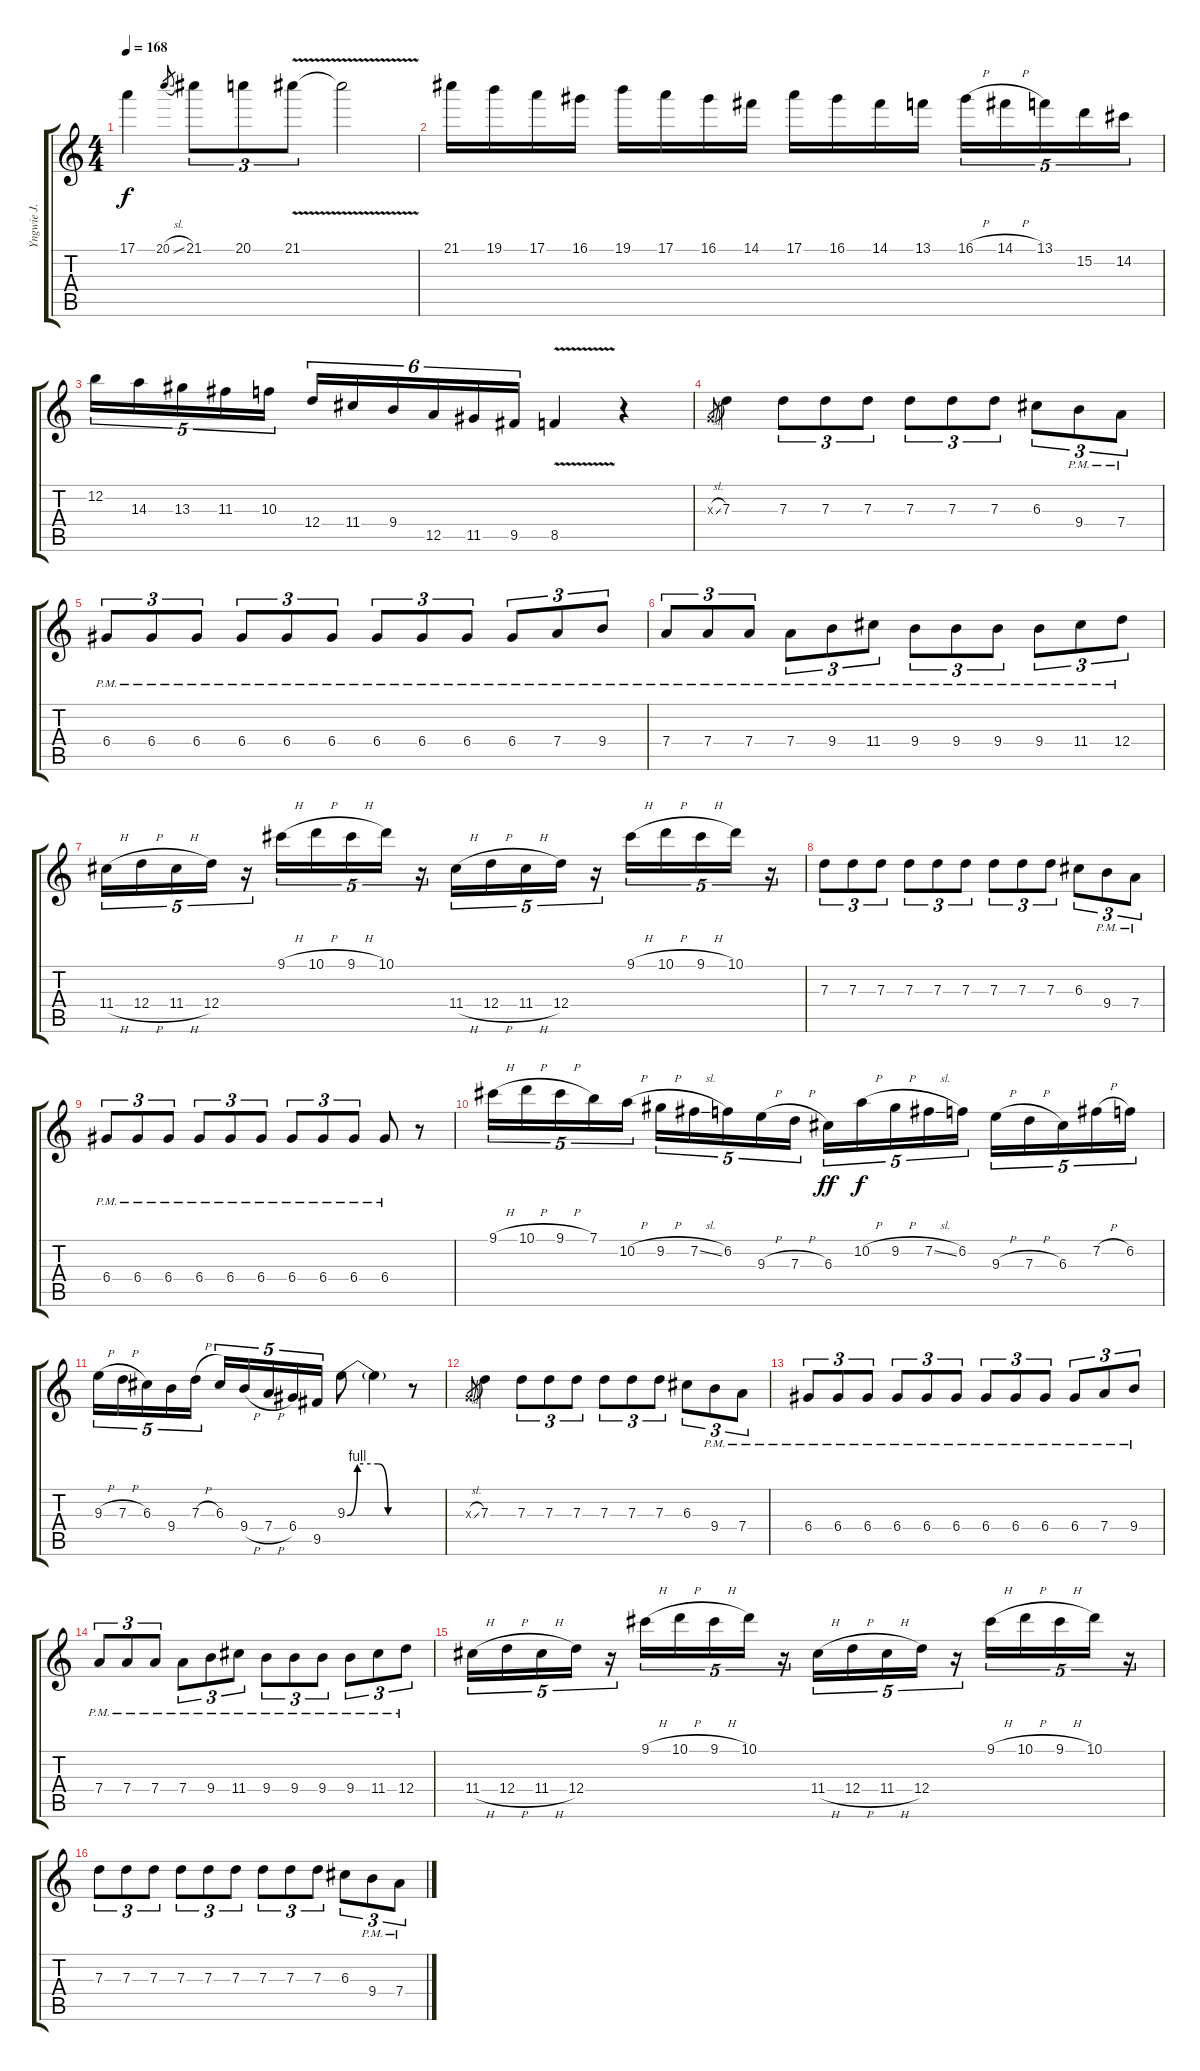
\track ("Yngwie J. Malmsteen (Lead Guitar)" "Yngwie J. ") {instrument overdrivenguitar}
\staff {score tabs}
\tuning (E4 B3 G3 D3 A2 E2) {hide}
\ts (4 4)
\tempo 168
\clef g2
\ks c
17.1{t}.4{dy f} 20.1{sl}.8{gr} 21.1.8{tu (3 2)} 20.1.8{tu (3 2)} 21.1{v}.8{tu (3 2)} 21.1{t}.2 |
21.1.16 19.1.16 17.1.16 16.1.16 19.1.16 17.1.16 16.1.16 14.1.16 17.1.16 16.1.16 14.1.16 13.1.16 16.1{h}.16{tu (5 4)} 14.1{h}.16{tu (5 4)} 13.1.16{tu (5 4)} 15.2.16{tu (5 4)} 14.2.16{tu (5 4)} |
12.2.16{tu (5 4)} 14.3.16{tu (5 4)} 13.3.16{tu (5 4)} 11.3.16{tu (5 4)} 10.3.16{tu (5 4)} 12.4.16{tu (6 4)} 11.4.16{tu (6 4)} 9.4.16{tu (6 4)} 12.5.16{tu (6 4)} 11.5.16{tu (6 4)} 9.5.16{tu (6 4)} 8.5{v}.4 r.4 |
0.3{sl x}.8{gr} 7.3.4{instrument overdrivenguitar} 7.3.8{tu (3 2)} 7.3.8{tu (3 2)} 7.3.8{tu (3 2)} 7.3.8{tu (3 2)} 7.3.8{tu (3 2)} 7.3.8{tu (3 2)} 6.3.8{tu (3 2)} 9.4{pm}.8{tu (3 2)} 7.4{pm}.8{tu (3 2)} |
6.4{pm}.8{tu (3 2)} 6.4{pm}.8{tu (3 2)} 6.4{pm}.8{tu (3 2)} 6.4{pm}.8{tu (3 2)} 6.4{pm}.8{tu (3 2)} 6.4{pm}.8{tu (3 2)} 6.4{pm}.8{tu (3 2)} 6.4{pm}.8{tu (3 2)} 6.4{pm}.8{tu (3 2)} 6.4{pm}.8{tu (3 2)} 7.4{pm}.8{tu (3 2)} 9.4{pm}.8{tu (3 2)} |
7.4{pm}.8{tu (3 2)} 7.4{pm}.8{tu (3 2)} 7.4{pm}.8{tu (3 2)} 7.4{pm}.8{tu (3 2)} 9.4{pm}.8{tu (3 2)} 11.4{pm}.8{tu (3 2)} 9.4{pm}.8{tu (3 2)} 9.4{pm}.8{tu (3 2)} 9.4{pm}.8{tu (3 2)} 9.4{pm}.8{tu (3 2)} 11.4{pm}.8{tu (3 2)} 12.4{pm}.8{tu (3 2)} |
11.4{h}.16{tu (5 4)} 12.4{h}.16{tu (5 4)} 11.4{h}.16{tu (5 4)} 12.4.16{tu (5 4)} r.16{tu (5 4)} 9.1{h}.16{tu (5 4)} 10.1{h}.16{tu (5 4)} 9.1{h}.16{tu (5 4)} 10.1.16{tu (5 4)} r.16{tu (5 4)} 11.4{h}.16{tu (5 4)} 12.4{h}.16{tu (5 4)} 11.4{h}.16{tu (5 4)} 12.4.16{tu (5 4)} r.16{tu (5 4)} 9.1{h}.16{tu (5 4)} 10.1{h}.16{tu (5 4)} 9.1{h}.16{tu (5 4)} 10.1.16{tu (5 4)} r.16{tu (5 4)} |
7.3.8{tu (3 2)} 7.3.8{tu (3 2)} 7.3.8{tu (3 2)} 7.3.8{tu (3 2)} 7.3.8{tu (3 2)} 7.3.8{tu (3 2)} 7.3.8{tu (3 2)} 7.3.8{tu (3 2)} 7.3.8{tu (3 2)} 6.3.8{tu (3 2)} 9.4{pm}.8{tu (3 2)} 7.4{pm}.8{tu (3 2)} |
6.4{pm}.8{tu (3 2)} 6.4{pm}.8{tu (3 2)} 6.4{pm}.8{tu (3 2)} 6.4{pm}.8{tu (3 2)} 6.4{pm}.8{tu (3 2)} 6.4{pm}.8{tu (3 2)} 6.4{pm}.8{tu (3 2)} 6.4{pm}.8{tu (3 2)} 6.4{pm}.8{tu (3 2)} 6.4{pm}.8 r.8 |
9.1{h}.16{tu (5 4)} 10.1{h}.16{tu (5 4)} 9.1{h}.16{tu (5 4)} 7.1.16{tu (5 4)} 10.2{h}.16{tu (5 4)} 9.2{h}.16{tu (5 4)} 7.2{sl}.16{tu (5 4)} 6.2.16{tu (5 4)} 9.3{h}.16{tu (5 4)} 7.3{h}.16{tu (5 4)} 6.3.16{tu (5 4) dy ff} 10.2{h}.16{tu (5 4) dy f} 9.2{h}.16{tu (5 4)} 7.2{sl}.16{tu (5 4)} 6.2.16{tu (5 4)} 9.3{h}.16{tu (5 4)} 7.3{h}.16{tu (5 4)} 6.3.16{tu (5 4)} 7.2{h}.16{tu (5 4)} 6.2.16{tu (5 4)} |
9.3{h}.16{tu (5 4)} 7.3{h}.16{tu (5 4)} 6.3.16{tu (5 4)} 9.4.16{tu (5 4)} 7.3{h}.16{tu (5 4)} 6.3.16{tu (5 4)} 9.4{h}.16{tu (5 4)} 7.4{h}.16{tu (5 4)} 6.4.16{tu (5 4)} 9.5.16{tu (5 4)} 9.3{be (custom 0 0 10 4 30 4 40 0 60 0)}.8 9.3{t}.4 r.8 |
0.3{sl x}.8{gr} 7.3.4 7.3.8{tu (3 2)} 7.3.8{tu (3 2)} 7.3.8{tu (3 2)} 7.3.8{tu (3 2)} 7.3.8{tu (3 2)} 7.3.8{tu (3 2)} 6.3.8{tu (3 2)} 9.4{pm}.8{tu (3 2)} 7.4{pm}.8{tu (3 2)} |
6.4{pm}.8{tu (3 2)} 6.4{pm}.8{tu (3 2)} 6.4{pm}.8{tu (3 2)} 6.4{pm}.8{tu (3 2)} 6.4{pm}.8{tu (3 2)} 6.4{pm}.8{tu (3 2)} 6.4{pm}.8{tu (3 2)} 6.4{pm}.8{tu (3 2)} 6.4{pm}.8{tu (3 2)} 6.4{pm}.8{tu (3 2)} 7.4{pm}.8{tu (3 2)} 9.4{pm}.8{tu (3 2)} |
7.4{pm}.8{tu (3 2)} 7.4{pm}.8{tu (3 2)} 7.4{pm}.8{tu (3 2)} 7.4{pm}.8{tu (3 2)} 9.4{pm}.8{tu (3 2)} 11.4{pm}.8{tu (3 2)} 9.4{pm}.8{tu (3 2)} 9.4{pm}.8{tu (3 2)} 9.4{pm}.8{tu (3 2)} 9.4{pm}.8{tu (3 2)} 11.4{pm}.8{tu (3 2)} 12.4{pm}.8{tu (3 2)} |
11.4{h}.16{tu (5 4)} 12.4{h}.16{tu (5 4)} 11.4{h}.16{tu (5 4)} 12.4.16{tu (5 4)} r.16{tu (5 4)} 9.1{h}.16{tu (5 4)} 10.1{h}.16{tu (5 4)} 9.1{h}.16{tu (5 4)} 10.1.16{tu (5 4)} r.16{tu (5 4)} 11.4{h}.16{tu (5 4)} 12.4{h}.16{tu (5 4)} 11.4{h}.16{tu (5 4)} 12.4.16{tu (5 4)} r.16{tu (5 4)} 9.1{h}.16{tu (5 4)} 10.1{h}.16{tu (5 4)} 9.1{h}.16{tu (5 4)} 10.1.16{tu (5 4)} r.16{tu (5 4)} |
7.3.8{tu (3 2)} 7.3.8{tu (3 2)} 7.3.8{tu (3 2)} 7.3.8{tu (3 2)} 7.3.8{tu (3 2)} 7.3.8{tu (3 2)} 7.3.8{tu (3 2)} 7.3.8{tu (3 2)} 7.3.8{tu (3 2)} 6.3.8{tu (3 2)} 9.4{pm}.8{tu (3 2)} 7.4{pm}.8{tu (3 2)}
